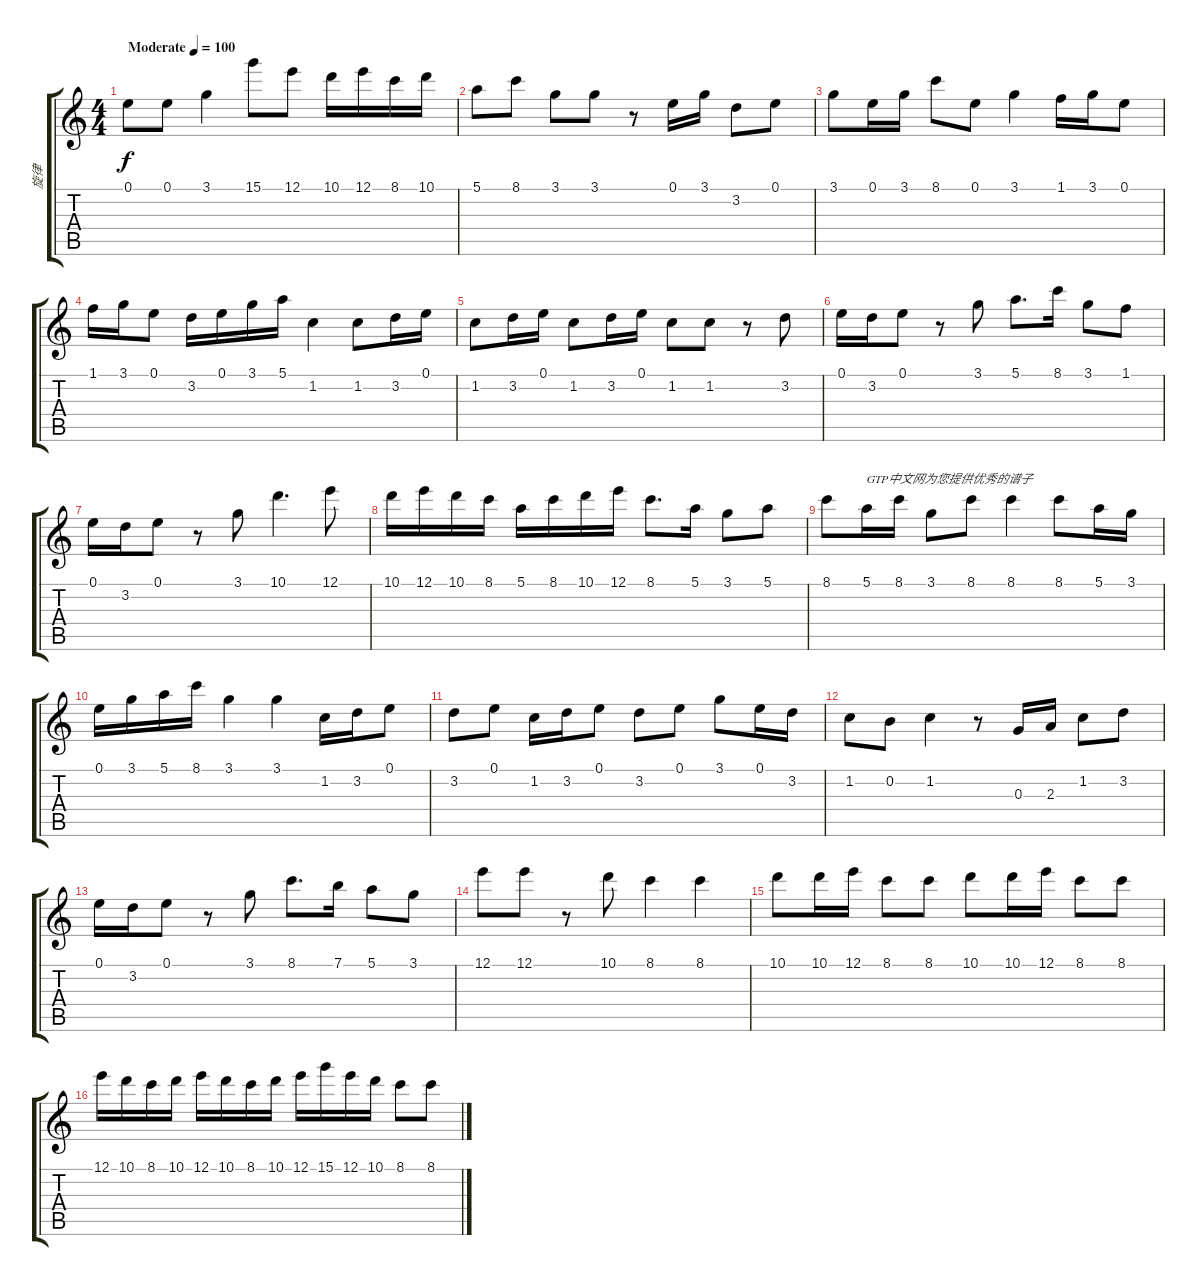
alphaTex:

\track ("旋律" "旋律") {instrument acousticguitarsteel}
\staff {score tabs}
\tuning (E4 B3 G3 D3 A2 E2) {hide}
\ts (4 4)
\tempo (100 "Moderate")
\clef g2
\ks c
0.1.8{dy f instrument acousticguitarsteel} 0.1.8 3.1.4 15.1.8 12.1.8 10.1.16 12.1.16 8.1.16 10.1.16 |
5.1.8 8.1.8 3.1.8 3.1.8 r.8 0.1.16 3.1.16 3.2.8 0.1.8 |
3.1.8 0.1.16 3.1.16 8.1.8 0.1.8 3.1.4 1.1.16 3.1.16 0.1.8 |
1.1.16 3.1.16 0.1.8 3.2.16 0.1.16 3.1.16 5.1.16 1.2.4 1.2.8 3.2.16 0.1.16 |
1.2.8 3.2.16 0.1.16 1.2.8 3.2.16 0.1.16 1.2.8 1.2.8 r.8 3.2.8 |
0.1.16 3.2.16 0.1.8 r.8 3.1.8 5.1.8{d} 8.1.16 3.1.8 1.1.8 |
0.1.16 3.2.16 0.1.8 r.8 3.1.8 10.1.4{d} 12.1.8 |
10.1.16 12.1.16 10.1.16 8.1.16 5.1.16 8.1.16 10.1.16 12.1.16 8.1.8{d} 5.1.16 3.1.8 5.1.8 |
8.1.8 5.1.16{txt "GTP中文网为您提供优秀的谱子"} 8.1.16 3.1.8 8.1.8 8.1.4 8.1.8 5.1.16 3.1.16 |
0.1.16 3.1.16 5.1.16 8.1.16 3.1.4 3.1.4 1.2.16 3.2.16 0.1.8 |
3.2.8 0.1.8 1.2.16 3.2.16 0.1.8 3.2.8 0.1.8 3.1.8 0.1.16 3.2.16 |
1.2.8 0.2.8 1.2.4 r.8 0.3.16 2.3.16 1.2.8 3.2.8 |
0.1.16 3.2.16 0.1.8 r.8 3.1.8 8.1.8{d} 7.1.16 5.1.8 3.1.8 |
12.1.8 12.1.8 r.8 10.1.8 8.1.4 8.1.4 |
10.1.8 10.1.16 12.1.16 8.1.8 8.1.8 10.1.8 10.1.16 12.1.16 8.1.8 8.1.8 |
12.1.16 10.1.16 8.1.16 10.1.16 12.1.16 10.1.16 8.1.16 10.1.16 12.1.16 15.1.16 12.1.16 10.1.16 8.1.8 8.1.8
